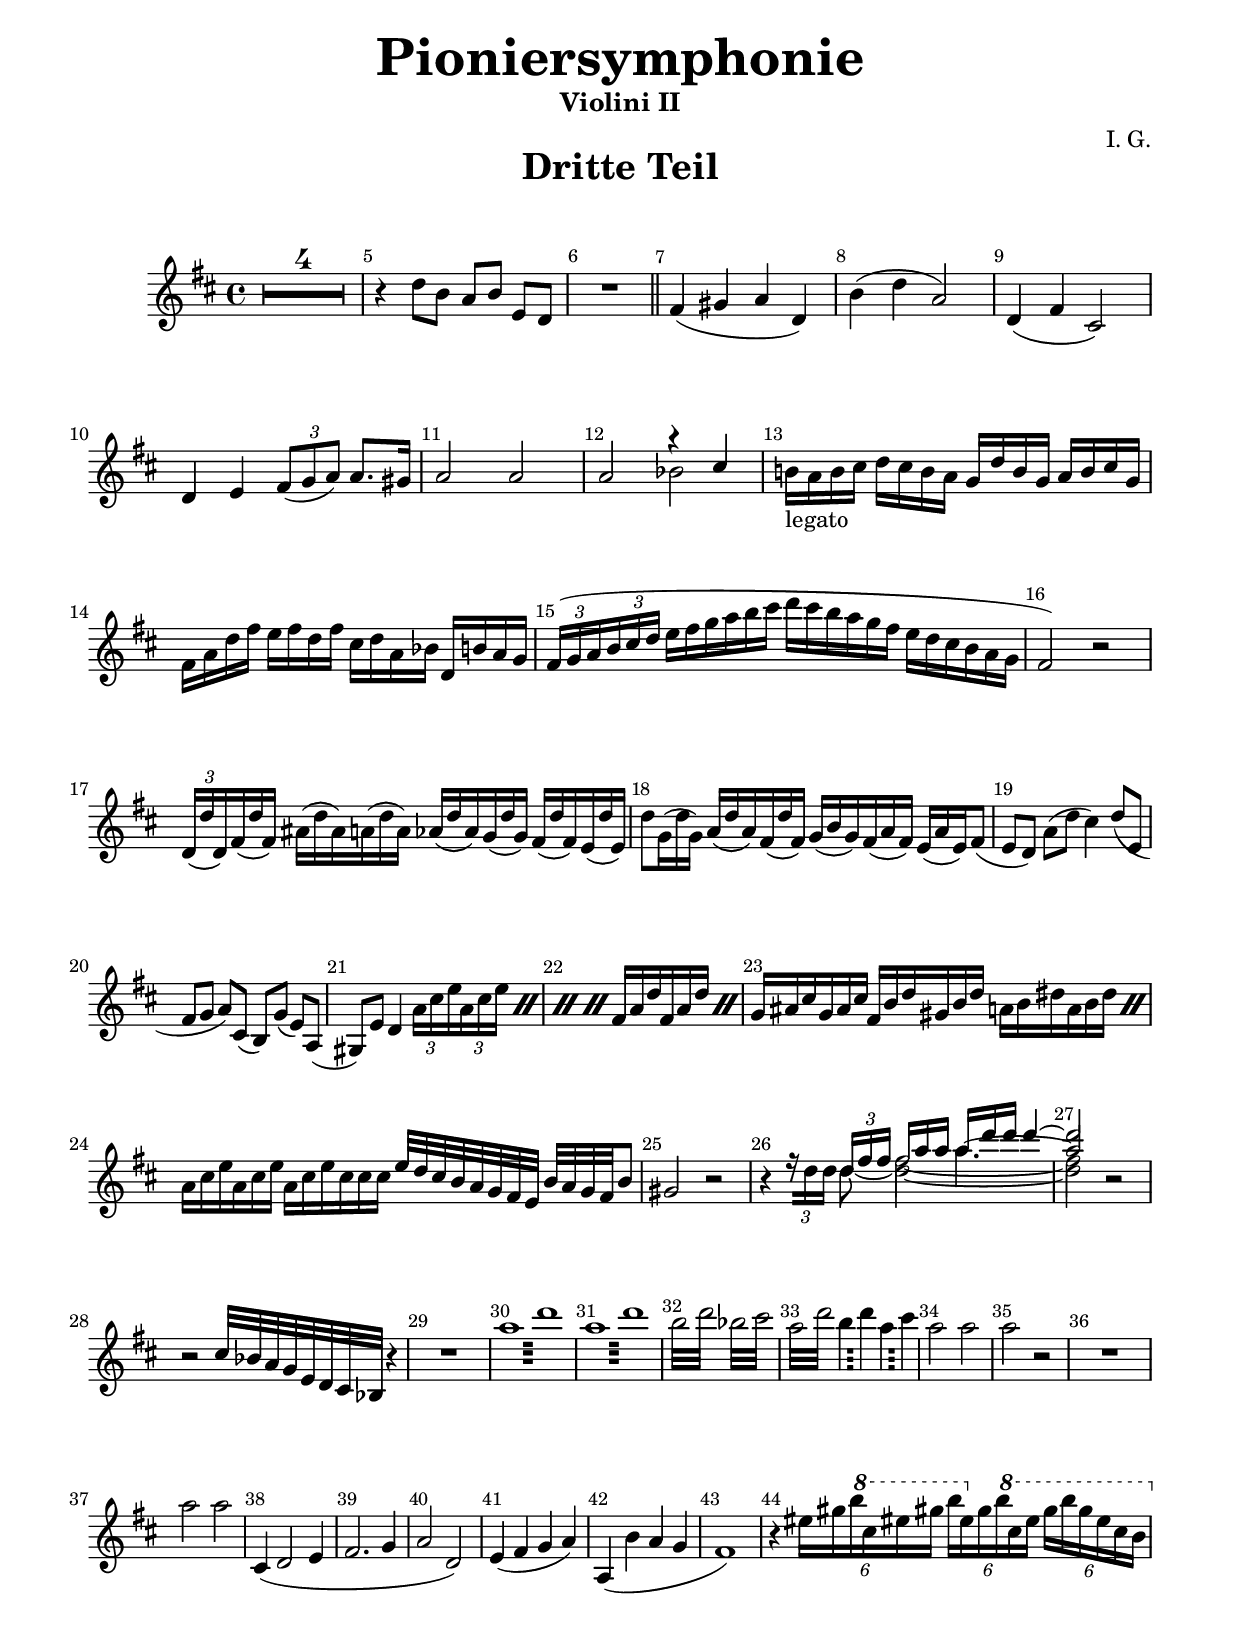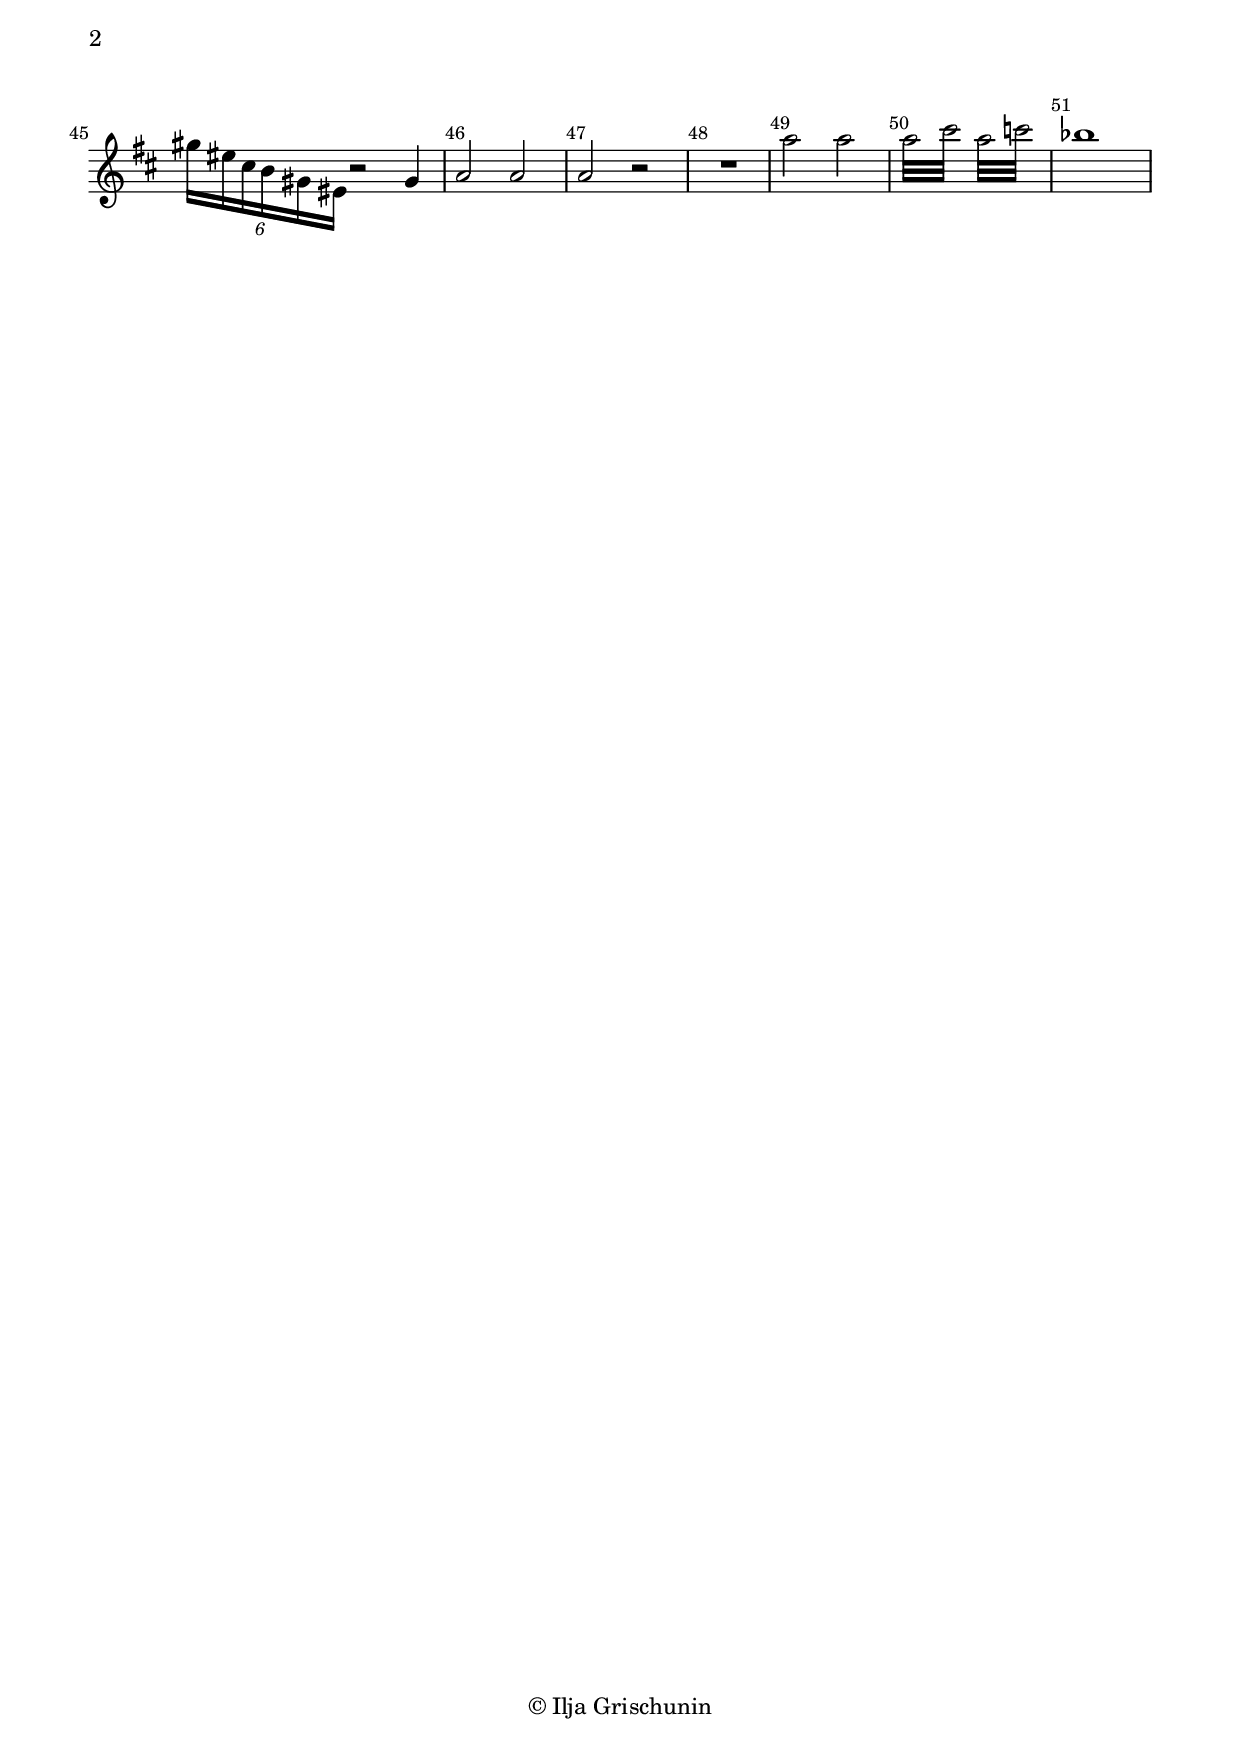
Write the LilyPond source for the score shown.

\version "2.19.15"

\language "deutsch"

%\header {
%  title = "Pioniersymphonie"
%  subtitle = "Violini II"
%  %meter = "Grave"
%  composer = "I. G."
%  tagline = \markup {\char ##x00A9 "Ilja Grischunin"}
%}

#(ly:set-option 'relative-includes #t)

\paper {
  %#(set-paper-size "a4")
  top-system-spacing.basic-distance = #15
  top-markup-spacing.basic-distance = #5
  markup-system-spacing.basic-distance = #15
  system-system-spacing.basic-distance = #18
  last-bottom-spacing.basic-distance = #15
  left-margin = 15
  right-margin = 15
  %two-sided = ##t
  %inner-margin = 25
  %outer-margin = 15
}

\layout {
  indent = 10
  \context {
    \Score
    \override BarNumber.break-visibility = ##(#f #t #t)
    %\remove "Bar_number_engraver"
  }
}

\version "2.19.15"

\language "deutsch"

vniTwoMusic = \relative {
  \key as \major
  \time 4/4
  \set beamExceptions = #'()
  \set baseMoment = #(ly:make-moment 1/4)
  \set beatStructure = #'(1 1 1 1)
  \clef treble
  \compressFullBarRests
  \override MultiMeasureRest.expand-limit = #2
  as16(c es as c as es c) as( c f as des as f des)
  c( as es' c b4) es16( g b es as, f es des)
  des( f as c b g des b) as( des e a b f d b~ b2) des?
  b'32( as g es c8~ c2.~ c) es4_(
  \set subdivideBeams = ##t
  \set baseMoment = #(ly:make-moment 1/8)
  \set beatStructure = #'(2 2 2 2)
  f32 fis g as a b h c des d es e f fis g as
  b as g fis f e es  d des c h b a as g fis fis2 fis)
  e1~ e2 es es4-- es-- es2--~ es r
  \time 3/4
  R2.*18 r2 r8 as,8~ as2.~ as2 r4 R2.*2
  \time 4/4
  c1:32 r2. r8 f\turn( es4) es_( des b c4. c'8 b2
  \set subdivideBeams = ##f
  as4~ as16) des,( f as~ as) des,( es as~ as) des,( f as~
  as) c,( es g~ g) b,( des f~ f) b,_( c f g) b es f g4 es c r
  es,4. r8 r2 r2. g8( as16 des
  es) g as b( des) fes g-- g, des'8( es g, e des4) r2.
  r4 es,( des) des des( c2.)
  \bar "|."
}

vniTwoMusicDrei = \relative {
  \key h \minor
  \time 4/4
  \set beamExceptions = #'()
  \set baseMoment = #(ly:make-moment 1/4)
  \set beatStructure = #'(1 1 1 1)
  \clef treble
  \compressFullBarRests
  \override MultiMeasureRest.expand-limit = #2
  R1*4 r4 d''8 h a h e, d R1
  \bar "||"
  fis4( gis a d,) h'( d a2) d,4( fis cis2)
  d4 e \tuplet 3/2 {fis8( g a)} a8. gis16 a2 a a
  <<
    {
      r4 cis
    }
    \\
    {
      b2
    }
  >>
  h!16-"legato" a h cis d cis h a g d' h g a h cis g
  fis a d fis e fis d fis cis d a b d, h' a g
  \tuplet 3/2 8 {
    \omit TupletBracket
    fis16( g a h cis d
    \omit TupletNumber
    e fis g a h cis
    d cis h a g fis e d cis h a g
  }
  fis2) r
  \tuplet 3/2 8 {
    \undo \omit TupletNumber
    d16( d' d,)
    \omit TupletNumber
    fis( d' fis,) ais( d ais) a( d a)
    as( d as) g( d' g,) fis( d' fis,) e( d' e,)
  }
  d'8
  \tuplet 3/2 8 {
    g,16( d' g,) a( d a) fis( d' fis,) g( h g) fis( a fis) e( a e)
  }
  fis8( e d) a'8( d cis4) d8( e, fis g a) cis,( h) g'( e) a,(
  gis) e' d4
  \undo \omit TupletNumber
  \repeat percent 4 {\tuplet 3/2 8 {a'16 cis e a, cis e}}
  \omit TupletNumber
  \repeat percent 2 {\tuplet 3/2 8 {fis,16 a d fis, a d}}
  \tuplet 3/2 8 {g,16 ais cis g ais cis fis, h d gis, h d}
  \repeat percent 2 {\tuplet 3/2 8 {a16 h dis a h dis}}
  \tuplet 3/2 8 {a16 cis e a, cis e a, cis e cis cis cis}
  e32 d cis h a g fis e h' a g fis h8 gis2 r
  \undo \omit TupletNumber
  r4 \tuplet 3/2 {r16[ d' d]}
  \mergeDifferentlyHeadedOn
  \mergeDifferentlyDottedOn
  <<
    {
      \omit TupletNumber
      s4 \tuplet 3/2 {a'16 d d} d4~ d2
    }
    \\
    {
      \omit TupletNumber
      \stemUp
      s8 \tuplet 3/2 {fis,16 a a}
      \stemDown
      a4.^~
      \stemUp
      a2
    }
    \\
    {
      \tuplet 3/2 {d,16 fis fis}
      \stemDown
      fis2_~ fis
    }
    \\
    {
      d8~ d2~ d
    }
  >>
  r2 r cis32 b a g e d cis b r4 R1
  \repeat tremolo 16 {a''32 d} \repeat tremolo 16 {a32 d}
  \repeat tremolo 8 {h32 d} \repeat tremolo 8 {b32 cis}
  \repeat tremolo 8 {a32 d}
  \repeat tremolo 4 {h32 d} \repeat tremolo 4 {a32 cis}
  a2 a a r R1 a2 a
  cis,,4( d2 e4 fis2. g4 a2 d,) e4( fis g a) a,_( h' a g fis1)
  r4 \tuplet 6/4 4 {
    eis'16 gis  h 
    \ottava #1
    \set Staff.ottavation = #"8"
    cis eis gis h
    \ottava #0
    eis,, gis  h 
    \ottava #1
    \set Staff.ottavation = #"8"
    cis eis gis h gis eis cis h
    \ottava #0
    gis eis cis h gis eis
  }
  r2 gis4 a2 a a r R1 a'2 a
  \repeat tremolo 8 {a32 cis} \repeat tremolo 8 {a32 c}
  b1
}

vniTwoMusicVier = \relative {
  \key as \major
  \time 3/4
  \set beamExceptions = #'()
  \set baseMoment = #(ly:make-moment 1/4)
  \set beatStructure = #'(1 1 1 1)
  \clef treble
  \compressFullBarRests
  \override MultiMeasureRest.expand-limit = #2
}


\book {
  \paper {
    print-all-headers = ##t
  }
  \header {
    title = \markup {\fontsize #3 "Pioniersymphonie"}
    subtitle = "Violini II"
    %meter = "Grave"
    composer = "I. G."
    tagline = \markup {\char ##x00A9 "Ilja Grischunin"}
  }
  %{
  %%%%%%%%%%%%%%%%%%%%%%%%%% ERsTE TEIL %%%%%%%%%%%%%%%%%%%%%%%%%%
  \score {
    \new Staff
    \vniTwoMusic
    \header {
      title = "Erste Teil"
      subtitle = ##f
      composer = ##f
      %breakbefore = ##t
    }
  }
  %}
  %%%%%%%%%%%%%%%%%%%%%%%%%% DRITTE TEIL %%%%%%%%%%%%%%%%%%%%%%%%%%
  \score {
    \new Staff
    \vniTwoMusicDrei
    \header {
      title = "Dritte Teil"
      subtitle = ##f
      composer = ##f
      %breakbefore = ##t
    }
  }
  %{
  %%%%%%%%%%%%%%%%%%%%%%%%%% VIERTE TEIL %%%%%%%%%%%%%%%%%%%%%%%%%%
  \score {
    \new Staff
    \vniTwoMusicVier
    \header {
      title = "Vierte Teil"
      subtitle = ##f
      composer = ##f
      %breakbefore = ##t
    }
  }
  %}
}